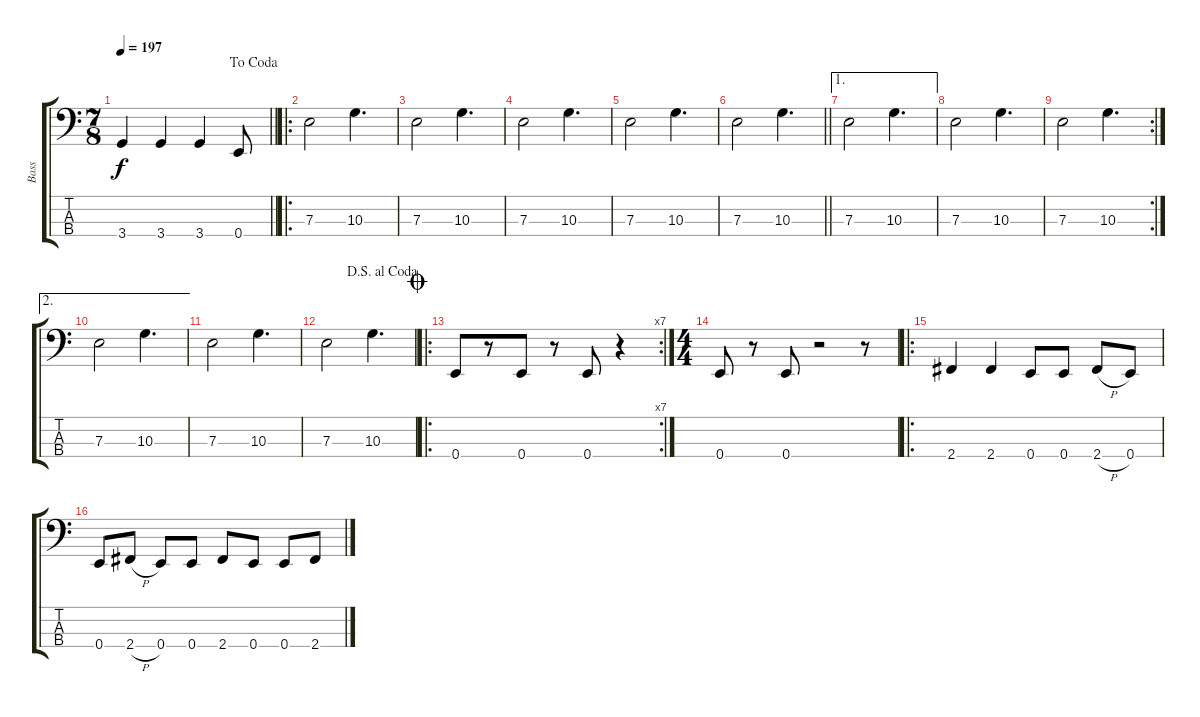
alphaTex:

\track ("Bass" "Bass") {instrument electricbassfinger}
\staff {score tabs}
\tuning (G2 D2 A1 E1) {hide}
\ts (7 8)
\jump dacoda
\tempo 197
\clef f4
\barLineRight lightlight
\ks c
3.4.4{dy f volume 16 instrument electricbassfinger} 3.4.4 3.4.4 0.4.8 |
\ro
7.3.2{instrument acousticbass} 10.3.4{d} |
7.3.2{instrument acousticbass} 10.3.4{d} |
7.3.2{instrument acousticbass} 10.3.4{d} |
7.3.2{instrument acousticbass} 10.3.4{d} |
\barLineRight lightlight
7.3.2{instrument acousticbass} 10.3.4{d} |
\ae 1
7.3.2{instrument acousticbass} 10.3.4{d} |
7.3.2{instrument acousticbass} 10.3.4{d} |
\rc 2
7.3.2{instrument acousticbass} 10.3.4{d} |
\ae 2
7.3.2{instrument acousticbass} 10.3.4{d} |
7.3.2{instrument acousticbass} 10.3.4{d} |
\jump dalsegnoalcoda
7.3.2{instrument acousticbass} 10.3.4{d} |
\ro
\rc 7
\jump coda
0.4.8 r.8 0.4.8 r.8 0.4.8 r.4 |
\ts (4 4)
0.4.8 r.8 0.4.8 r.2 r.8 |
\ro
2.4.4{instrument electricbassfinger} 2.4.4 0.4.8 0.4.8 2.4{h}.8 0.4.8 |
0.4.8 2.4{h}.8 0.4.8 0.4.8 2.4.8 0.4.8 0.4.8 2.4.8
